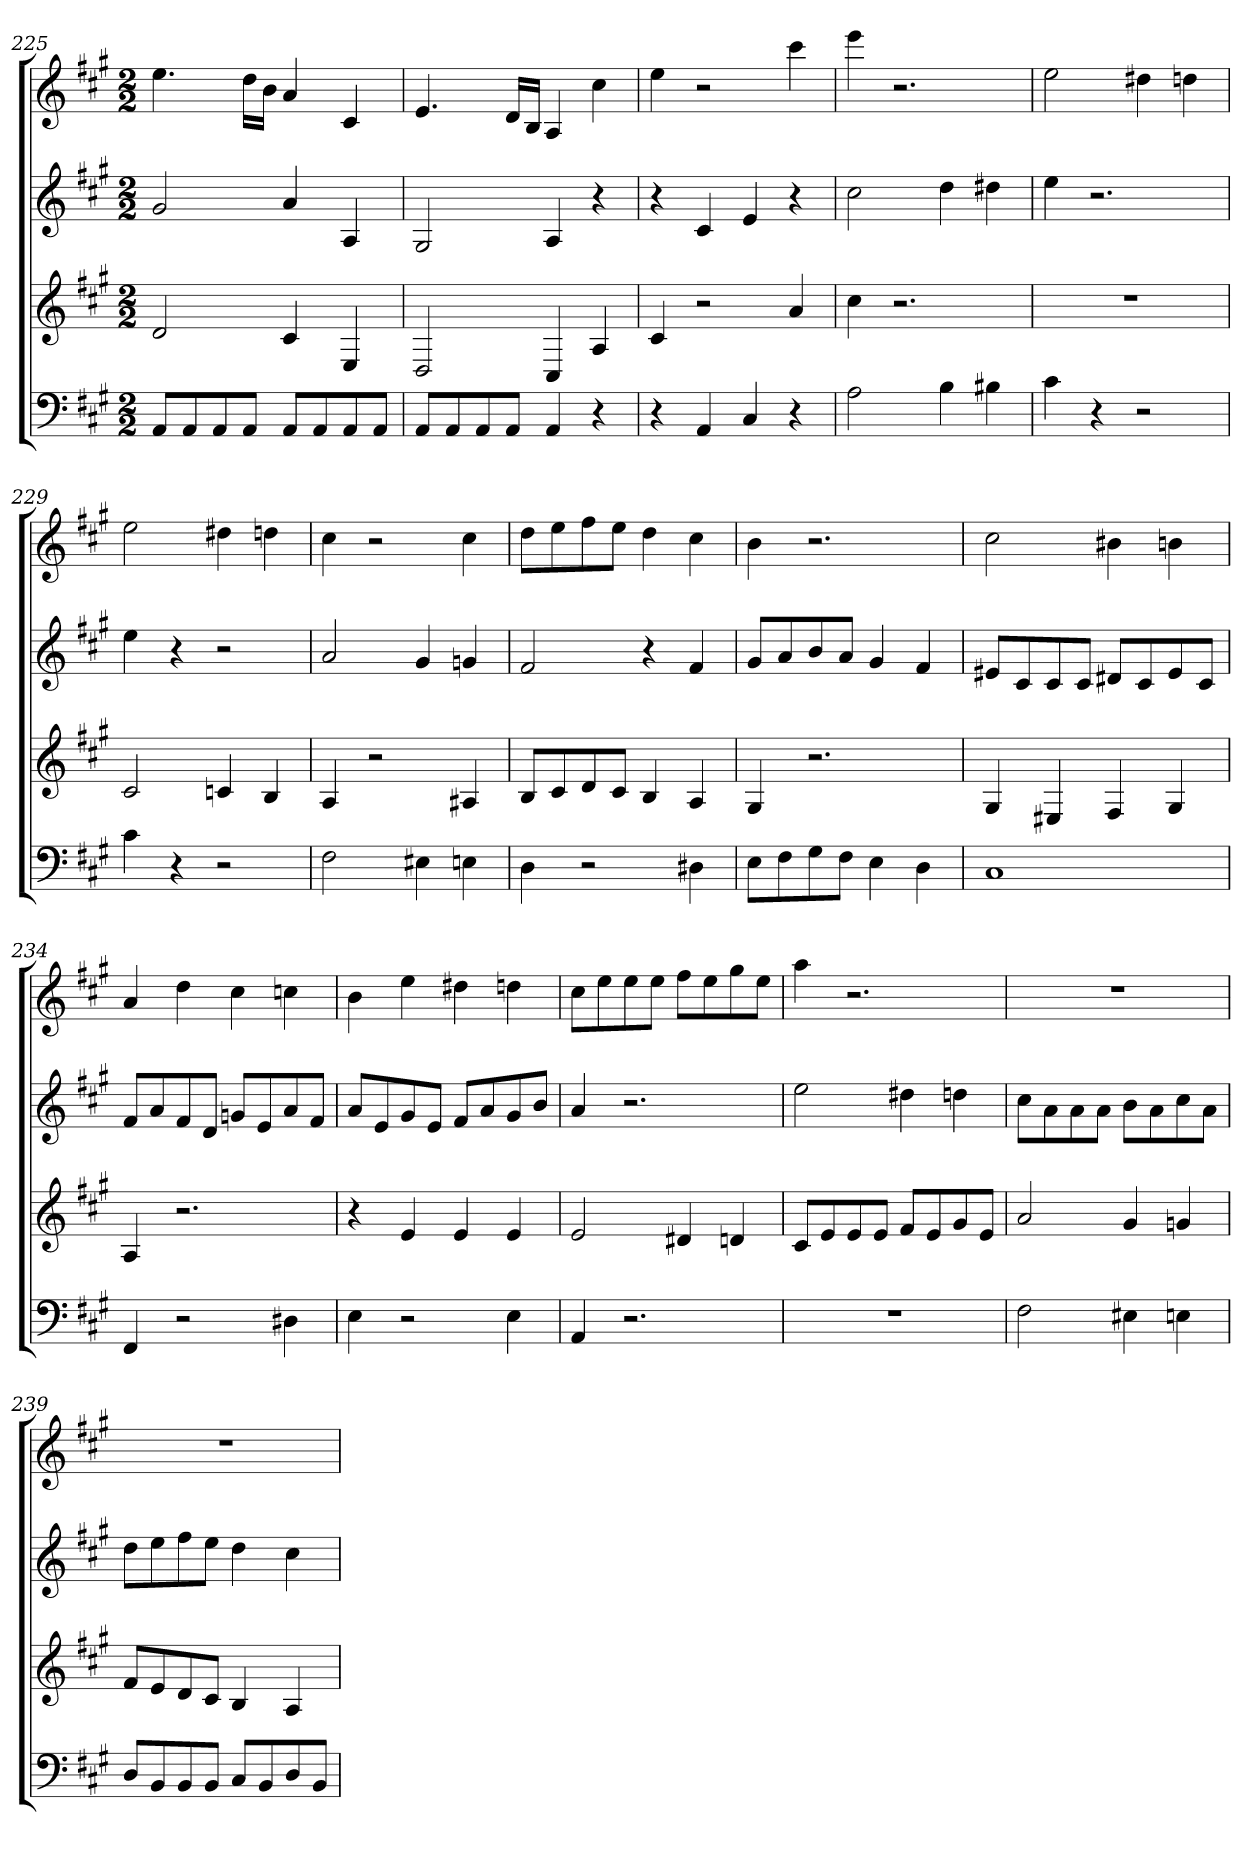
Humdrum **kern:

**kern	**kern	**kern	**kern
*part4	*part3	*part2	*part1
*staff4	*staff3	*staff2	*staff1
*k[f#c#g#]	*k[f#c#g#]	*k[f#c#g#]	*k[f#c#g#]
*A:	*A:	*A:	*A:
*M2/2	*M2/2	*M2/2	*M2/2
=225	=225	=225	=225
8AAL	2d	2g#	4.ee
8AA	.	.	.
8AA	.	.	.
8AAJ	.	.	16ddLL
.	.	.	16bJJ
8AAL	4c#	4a	4a
8AA	.	.	.
8AA	4E	4A	4c#
8AAJ	.	.	.
=226	=226	=226	=226
8AAL	2D	2G#	4.e
8AA	.	.	.
8AA	.	.	.
8AAJ	.	.	16dLL
.	.	.	16BJJ
4AA	4C#	4A	4A
4r	4A	4r	4cc#
=227	=227	=227	=227
4r	4c#	4r	4ee
4AA	2r	4c#	2r
4C#	.	4e	.
4r	4a	4r	4ccc#
=228	=228	=228	=228
2A	4cc#	2cc#	4eee
.	2.r	.	2.r
4B	.	4dd	.
4B#X	.	4dd#X	.
=229a	=229a	=229a	=229a
4c#	1r	4ee	2ee
4r	.	2.r	.
2r	.	.	4dd#X
.	.	.	4ddn
=229b	=229b	=229b	=229b
4c#	2c#	4ee	2ee
4r	.	4r	.
2r	4cn	2r	4dd#X
.	4B	.	4ddn
=230	=230	=230	=230
2F#	4A	2a	4cc#
.	2r	.	2r
4E#X	.	4g#	.
4En	4A#X	4gn	4cc#
=231	=231	=231	=231
4D	8BL	2f#	8ddL
.	8c#	.	8ee
2r	8d	.	8ff#
.	8c#J	.	8eeJ
.	4B	4r	4dd
4D#X	4A	4f#	4cc#
=232	=232	=232	=232
8EL	4G#	8g#L	4b
8F#	.	8a	.
8G#	2.r	8b	2.r
8F#J	.	8aJ	.
4E	.	4g#	.
4D	.	4f#	.
=233	=233	=233	=233
1C#	4G#	8e#XL	2cc#
.	.	8c#	.
.	4E#X	8c#	.
.	.	8c#J	.
.	4F#	8d#XL	4b#X
.	.	8c#	.
.	4G#	8e#	4bn
.	.	8c#J	.
=234	=234	=234	=234
4FF#	4A	8f#L	4a
.	.	8a	.
2r	2.r	8f#	4dd
.	.	8dJ	.
.	.	8gnL	4cc#
.	.	8e	.
4D#X	.	8a	4ccn
.	.	8f#J	.
=235	=235	=235	=235
4E	4r	8aL	4b
.	.	8e	.
2r	4e	8g#	4ee
.	.	8eJ	.
.	4e	8f#L	4dd#X
.	.	8a	.
4E	4e	8g#	4ddn
.	.	8bJ	.
=236	=236	=236	=236
4AA	2e	4a	8cc#L
.	.	.	8ee
2.r	.	2.r	8ee
.	.	.	8eeJ
.	4d#X	.	8ff#L
.	.	.	8ee
.	4dn	.	8gg#
.	.	.	8eeJ
=237	=237	=237	=237
1r	8c#L	2ee	4aa
.	8e	.	.
.	8e	.	2.r
.	8eJ	.	.
.	8f#L	4dd#X	.
.	8e	.	.
.	8g#	4ddn	.
.	8eJ	.	.
=238	=238	=238	=238
2F#	2a	8cc#L	1r
.	.	8a	.
.	.	8a	.
.	.	8aJ	.
4E#X	4g#	8bL	.
.	.	8a	.
4En	4gn	8cc#	.
.	.	8aJ	.
=239	=239	=239	=239
8DL	8f#L	8ddL	1r
8BB	8e	8ee	.
8BB	8d	8ff#	.
8BBJ	8c#J	8eeJ	.
8C#L	4B	4dd	.
8BB	.	.	.
8D	4A	4cc#	.
8BBJ	.	.	.
=	=	=	=
*-	*-	*-	*-
